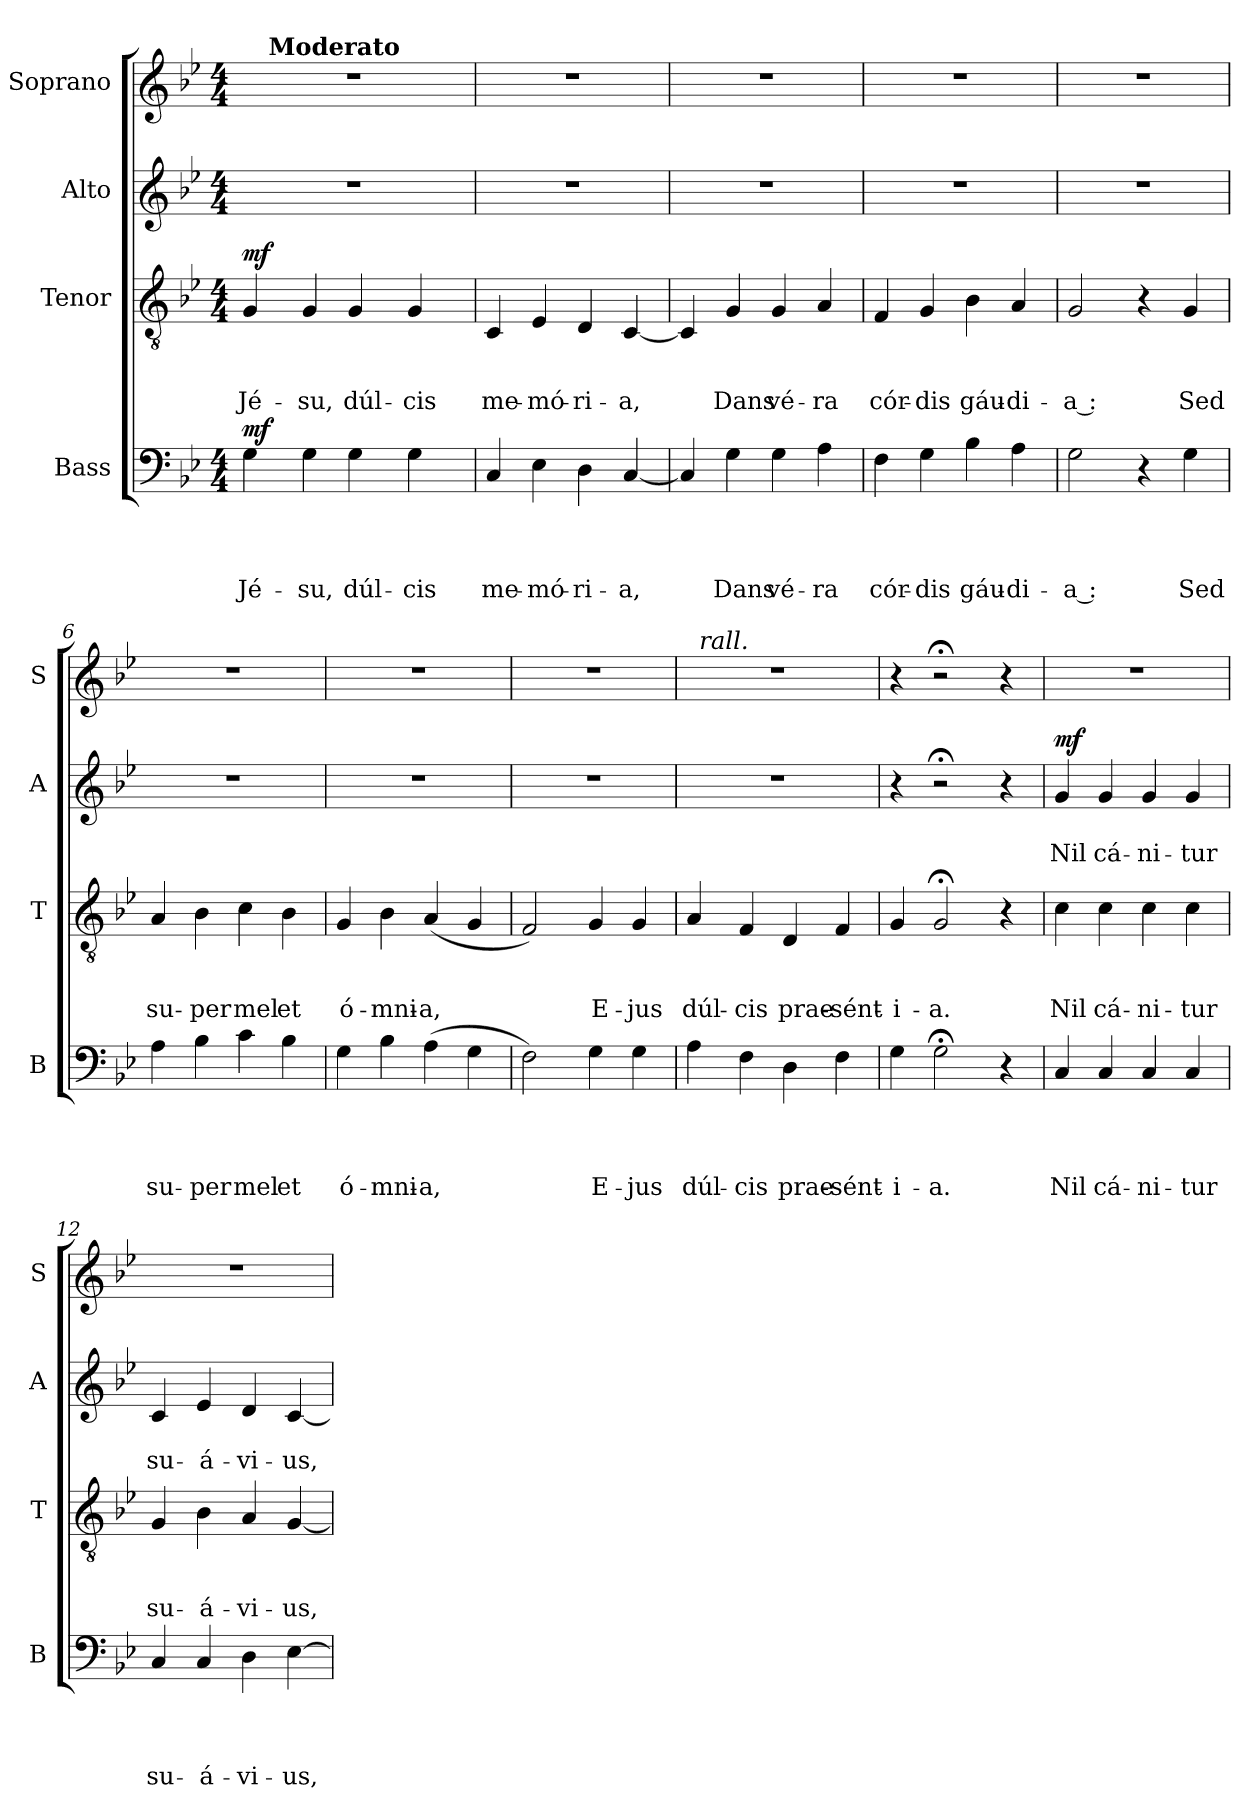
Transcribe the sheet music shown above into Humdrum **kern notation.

**kern	**text	**text	**text	**text	**dynam	**kern	**text	**text	**text	**dynam	**kern	**text	**text	**dynam	**kern
*part4	*part4	*part4	*part4	*part4	*part4	*part3	*part3	*part3	*part3	*part3	*part2	*part2	*part2	*part2	*part1
*staff4	*staff4	*staff4	*staff4	*staff4	*staff4	*staff3	*staff3	*staff3	*staff3	*staff3	*staff2	*staff2	*staff2	*staff2	*staff1
*I"Bass	*	*	*	*	*	*I"Tenor	*	*	*	*	*I"Alto	*	*	*	*I"Soprano
*I'B	*	*	*	*	*	*I'T	*	*	*	*	*I'A	*	*	*	*I'S
!!LO:PB:g=z
*clefF4	*	*	*	*	*	*clefGv2	*	*	*	*	*clefG2	*	*	*	*clefG2
*k[b-e-]	*	*	*	*	*	*k[b-e-]	*	*	*	*	*k[b-e-]	*	*	*	*k[b-e-]
*B-:	*	*	*	*	*	*B-:	*	*	*	*	*B-:	*	*	*	*B-:
*M4/4	*	*	*	*	*	*M4/4	*	*	*	*	*M4/4	*	*	*	*M4/4
=1	=1	=1	=1	=1	=1	=1	=1	=1	=1	=1	=1	=1	=1	=1	=1
!	!	!	!	!LO:LY:b	!LO:DY:a	!	!	!	!LO:LY:b	!LO:DY:a	!	!	!	!	!
*	*	*	*	*	*	*	*	*	*	*	*	*	*	*	*^
4G\	.	.	.	Jé-	mf	4G/	.	.	Jé-	mf	1r	.	.	.	1r	16.ryy
*	*	*	*	*	*	*	*	*	*	*	*	*	*	*	*MM112	*
!	!	!	!	!	!	!	!	!	!	!	!	!	!	!	!	!LO:TX:a:B:t=Moderato
.	.	.	.	.	.	.	.	.	.	.	.	.	.	.	.	2ryy
!	!	!	!	!LO:LY:b	!	!	!	!	!LO:LY:b	!	!	!	!	!	!	!
4G\	.	.	.	-su,	.	4G/	.	.	-su,	.	.	.	.	.	.	.
!	!	!	!	!LO:LY:b	!	!	!	!	!LO:LY:b	!	!	!	!	!	!	!
4G\	.	.	.	dúl-	.	4G/	.	.	dúl-	.	.	.	.	.	.	.
.	.	.	.	.	.	.	.	.	.	.	.	.	.	.	.	4ryy
!	!	!	!	!LO:LY:b:rj	!	!	!	!	!LO:LY:b:rj	!	!	!	!	!	!	!
4G\	.	.	.	-cis	.	4G/	.	.	-cis	.	.	.	.	.	.	.
.	.	.	.	.	.	.	.	.	.	.	.	.	.	.	.	8ryy
.	.	.	.	.	.	.	.	.	.	.	.	.	.	.	.	32ryy
=2	=2	=2	=2	=2	=2	=2	=2	=2	=2	=2	=2	=2	=2	=2	=2	=2
!	!	!	!	!LO:LY:b	!	!	!	!	!LO:LY:b	!	!	!	!	!	!	!
*	*	*	*	*	*	*	*	*	*	*	*	*	*	*	*v	*v
4C/	.	.	.	me-	.	4C/	.	.	me-	.	1r	.	.	.	1r
!	!	!	!	!LO:LY:b:rj	!	!	!	!	!LO:LY:b:rj	!	!	!	!	!	!
4E-\	.	.	.	-mó-	.	4E-/	.	.	-mó-	.	.	.	.	.	.
!	!	!	!	!LO:LY:b	!	!	!	!	!LO:LY:b	!	!	!	!	!	!
4D\	.	.	.	-ri-	.	4D/	.	.	-ri-	.	.	.	.	.	.
!	!	!	!	!LO:LY:b	!	!	!	!	!LO:LY:b	!	!	!	!	!	!
[<4C/	.	.	.	-a,	.	[<4C/	.	.	-a,	.	.	.	.	.	.
=3	=3	=3	=3	=3	=3	=3	=3	=3	=3	=3	=3	=3	=3	=3	=3
4C/]	.	.	.	.	.	4C/]	.	.	.	.	1r	.	.	.	1r
!	!	!	!	!LO:LY:b	!	!	!	!	!LO:LY:b	!	!	!	!	!	!
4G\	.	.	.	Dans	.	4G/	.	.	Dans	.	.	.	.	.	.
!	!	!	!	!LO:LY:b	!	!	!	!	!LO:LY:b	!	!	!	!	!	!
4G\	.	.	.	vé-	.	4G/	.	.	vé-	.	.	.	.	.	.
!	!	!	!	!LO:LY:b	!	!	!	!	!LO:LY:b	!	!	!	!	!	!
4A\	.	.	.	-ra	.	4A/	.	.	-ra	.	.	.	.	.	.
=4	=4	=4	=4	=4	=4	=4	=4	=4	=4	=4	=4	=4	=4	=4	=4
!	!	!	!	!LO:LY:b	!	!	!	!	!LO:LY:b	!	!	!	!	!	!
4F\	.	.	.	cór-	.	4F/	.	.	cór-	.	1r	.	.	.	1r
!	!	!	!	!LO:LY:b:rj	!	!	!	!	!LO:LY:b:rj	!	!	!	!	!	!
4G\	.	.	.	-dis	.	4G/	.	.	-dis	.	.	.	.	.	.
!	!	!	!	!LO:LY:b	!	!	!	!	!LO:LY:b	!	!	!	!	!	!
4B-\	.	.	.	gáu-	.	4B-\	.	.	gáu-	.	.	.	.	.	.
!	!	!	!	!LO:LY:b:rj	!	!	!	!	!LO:LY:b:rj	!	!	!	!	!	!
4A\	.	.	.	-di-	.	4A/	.	.	-di-	.	.	.	.	.	.
=5	=5	=5	=5	=5	=5	=5	=5	=5	=5	=5	=5	=5	=5	=5	=5
!	!	!	!	!LO:LY:b:rj	!	!	!	!	!LO:LY:b:rj	!	!	!	!	!	!
2G\	.	.	.	-a :	.	2G/	.	.	-a :	.	1r	.	.	.	1r
4r	.	.	.	.	.	4r	.	.	.	.	.	.	.	.	.
!	!	!	!	!LO:LY:b	!	!	!	!	!LO:LY:b	!	!	!	!	!	!
4G\	.	.	.	Sed	.	4G/	.	.	Sed	.	.	.	.	.	.
!!LO:LB:g=z
=6	=6	=6	=6	=6	=6	=6	=6	=6	=6	=6	=6	=6	=6	=6	=6
!	!	!	!	!LO:LY:b	!	!	!	!	!LO:LY:b	!	!	!	!	!	!
4A\	.	.	.	su-	.	4A/	.	.	su-	.	1r	.	.	.	1r
!	!	!	!	!LO:LY:b	!	!	!	!	!LO:LY:b	!	!	!	!	!	!
4B-\	.	.	.	-per	.	4B-\	.	.	-per	.	.	.	.	.	.
!	!	!	!	!LO:LY:b	!	!	!	!	!LO:LY:b	!	!	!	!	!	!
4c\	.	.	.	mel	.	4c\	.	.	mel	.	.	.	.	.	.
!	!	!	!	!LO:LY:b	!	!	!	!	!LO:LY:b	!	!	!	!	!	!
4B-\	.	.	.	et	.	4B-\	.	.	et	.	.	.	.	.	.
=7	=7	=7	=7	=7	=7	=7	=7	=7	=7	=7	=7	=7	=7	=7	=7
!	!	!	!	!LO:LY:b	!	!	!	!	!LO:LY:b	!	!	!	!	!	!
4G\	.	.	.	ó-	.	4G/	.	.	ó-	.	1r	.	.	.	1r
!	!	!	!	!LO:LY:b	!	!	!	!	!LO:LY:b	!	!	!	!	!	!
4B-\	.	.	.	-mni-	.	4B-\	.	.	-mni-	.	.	.	.	.	.
!	!	!	!	!LO:LY:b	!	!	!	!	!LO:LY:b	!	!	!	!	!	!
(>4A\	.	.	.	-a,	.	(<4A/	.	.	-a,	.	.	.	.	.	.
4G\	.	.	.	.	.	4G/	.	.	.	.	.	.	.	.	.
=8	=8	=8	=8	=8	=8	=8	=8	=8	=8	=8	=8	=8	=8	=8	=8
2F\)	.	.	.	.	.	2F/)	.	.	.	.	1r	.	.	.	1r
!	!	!	!	!LO:LY:b	!	!	!	!	!LO:LY:b	!	!	!	!	!	!
4G\	.	.	.	E-	.	4G/	.	.	E-	.	.	.	.	.	.
!	!	!	!	!LO:LY:b	!	!	!	!	!LO:LY:b	!	!	!	!	!	!
4G\	.	.	.	-jus	.	4G/	.	.	-jus	.	.	.	.	.	.
=9	=9	=9	=9	=9	=9	=9	=9	=9	=9	=9	=9	=9	=9	=9	=9
!	!	!	!	!LO:LY:b	!	!	!	!	!LO:LY:b	!	!	!	!	!	!
*	*	*	*	*	*	*	*	*	*	*	*	*	*	*	*^
4A\	.	.	.	dúl-	.	4A/	.	.	dúl-	.	1r	.	.	.	1r	32ryy
!	!	!	!	!	!	!	!	!	!	!	!	!	!	!	!	!LO:TX:a:i:t=rall.
.	.	.	.	.	.	.	.	.	.	.	.	.	.	.	.	2ryy
!	!	!	!	!LO:LY:b	!	!	!	!	!LO:LY:b	!	!	!	!	!	!	!
4F\	.	.	.	-cis	.	4F/	.	.	-cis	.	.	.	.	.	.	.
!	!	!	!	!LO:LY:b	!	!	!	!	!LO:LY:b	!	!	!	!	!	!	!
4D\	.	.	.	prae-	.	4D/	.	.	prae-	.	.	.	.	.	.	.
.	.	.	.	.	.	.	.	.	.	.	.	.	.	.	.	4...ryy
!	!	!	!	!LO:LY:b:rj	!	!	!	!	!LO:LY:b:rj	!	!	!	!	!	!	!
4F\	.	.	.	-sént-	.	4F/	.	.	-sént-	.	.	.	.	.	.	.
=10	=10	=10	=10	=10	=10	=10	=10	=10	=10	=10	=10	=10	=10	=10	=10	=10
!	!	!	!	!LO:LY:b	!	!	!	!	!LO:LY:b	!	!	!	!	!	!	!
*	*	*	*	*	*	*	*	*	*	*	*	*	*	*	*v	*v
4G\	.	.	.	-i-	.	4G/	.	.	-i-	.	4r	.	.	.	4r
!	!	!	!	!LO:LY:b	!	!	!	!	!LO:LY:b	!	!	!	!	!	!
2G;<\	.	.	.	-a.	.	2G;/	.	.	-a.	.	2r;<	.	.	.	2r;<
4r	.	.	.	.	.	4r	.	.	.	.	4r	.	.	.	4r
!!LO:PB:g=z
=11	=11	=11	=11	=11	=11	=11	=11	=11	=11	=11	=11	=11	=11	=11	=11
!	!	!	!	!LO:LY:b	!	!	!	!	!LO:LY:b	!	!	!	!LO:LY:b	!LO:DY:a	!
4C/	.	.	.	Nil	.	4c\	.	.	Nil	.	4g/	.	Nil	mf	1r
!	!	!	!	!LO:LY:b	!	!	!	!	!LO:LY:b	!	!	!	!LO:LY:b	!	!
4C/	.	.	.	cá-	.	4c\	.	.	cá-	.	4g/	.	cá-	.	.
!	!	!	!	!LO:LY:b	!	!	!	!	!LO:LY:b	!	!	!	!LO:LY:b	!	!
4C/	.	.	.	-ni-	.	4c\	.	.	-ni-	.	4g/	.	-ni-	.	.
!	!	!	!	!LO:LY:b	!	!	!	!	!LO:LY:b	!	!	!	!LO:LY:b	!	!
4C/	.	.	.	-tur	.	4c\	.	.	-tur	.	4g/	.	-tur	.	.
=12	=12	=12	=12	=12	=12	=12	=12	=12	=12	=12	=12	=12	=12	=12	=12
!	!	!	!	!LO:LY:b	!	!	!	!	!LO:LY:b	!	!	!	!LO:LY:b	!	!
4C/	.	.	.	su-	.	4G/	.	.	su-	.	4c/	.	su-	.	1r
!	!	!	!	!LO:LY:b	!	!	!	!	!LO:LY:b	!	!	!	!LO:LY:b	!	!
4C/	.	.	.	-á-	.	4B-\	.	.	-á-	.	4e-/	.	-á-	.	.
!	!	!	!	!LO:LY:b	!	!	!	!	!LO:LY:b	!	!	!	!LO:LY:b	!	!
4D\	.	.	.	-vi-	.	4A/	.	.	-vi-	.	4d/	.	-vi-	.	.
!	!	!	!	!LO:LY:b	!	!	!	!	!LO:LY:b	!	!	!	!LO:LY:b	!	!
[>4E-\	.	.	.	-us,	.	[<4G/	.	.	-us,	.	[<4c/	.	-us,	.	.
=	=	=	=	=	=	=	=	=	=	=	=	=	=	=	=
*-	*-	*-	*-	*-	*-	*-	*-	*-	*-	*-	*-	*-	*-	*-	*-
